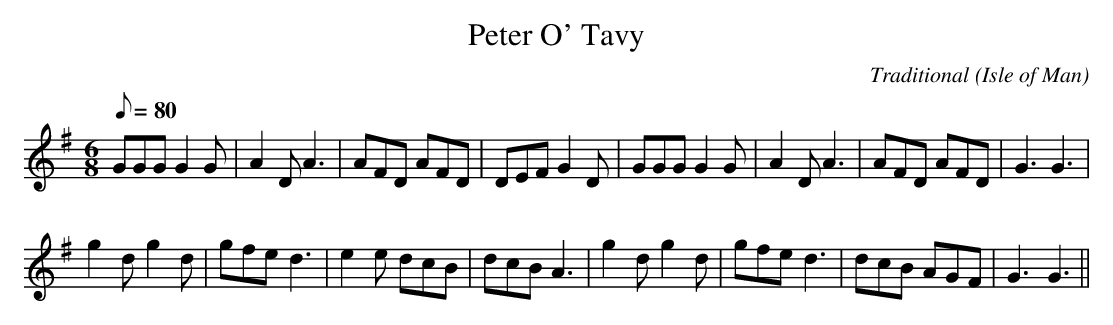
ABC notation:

X:1
T:Peter O' Tavy
C:Traditional
O:Isle of Man
M:6/8
Q:80
K:G
GGG G2G|A2D A3|AFD AFD|DEF G2D|GGG G2G|A2D A3|AFD AFD|G3 G3|
g2d g2d|gfe d3|e2e dcB|dcB A3|g2d g2d|gfe d3|dcB AGF|G3 G3||
